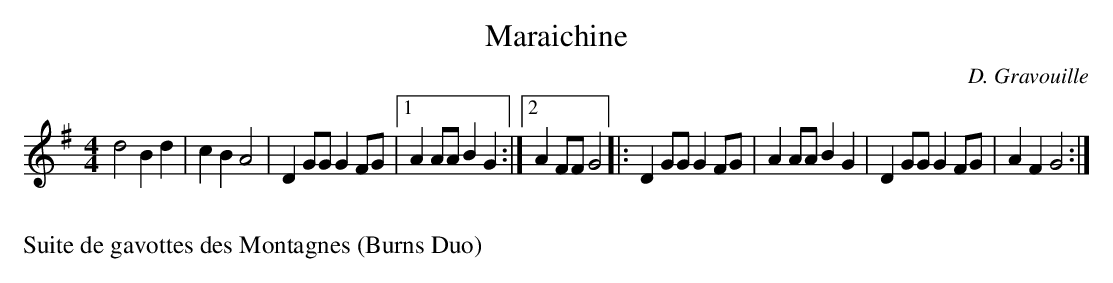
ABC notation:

X:1
T:Maraichine
C:D. Gravouille
M:4/4
L:1/4
K:G
d2Bd|cBA2|DG/G/GF/G/|1AA/A/BG:|2 AF/F/ G2\
|:D G/G/ G F/G/|AA/A/BG|DG/G/GF/G/|AFG2:|
